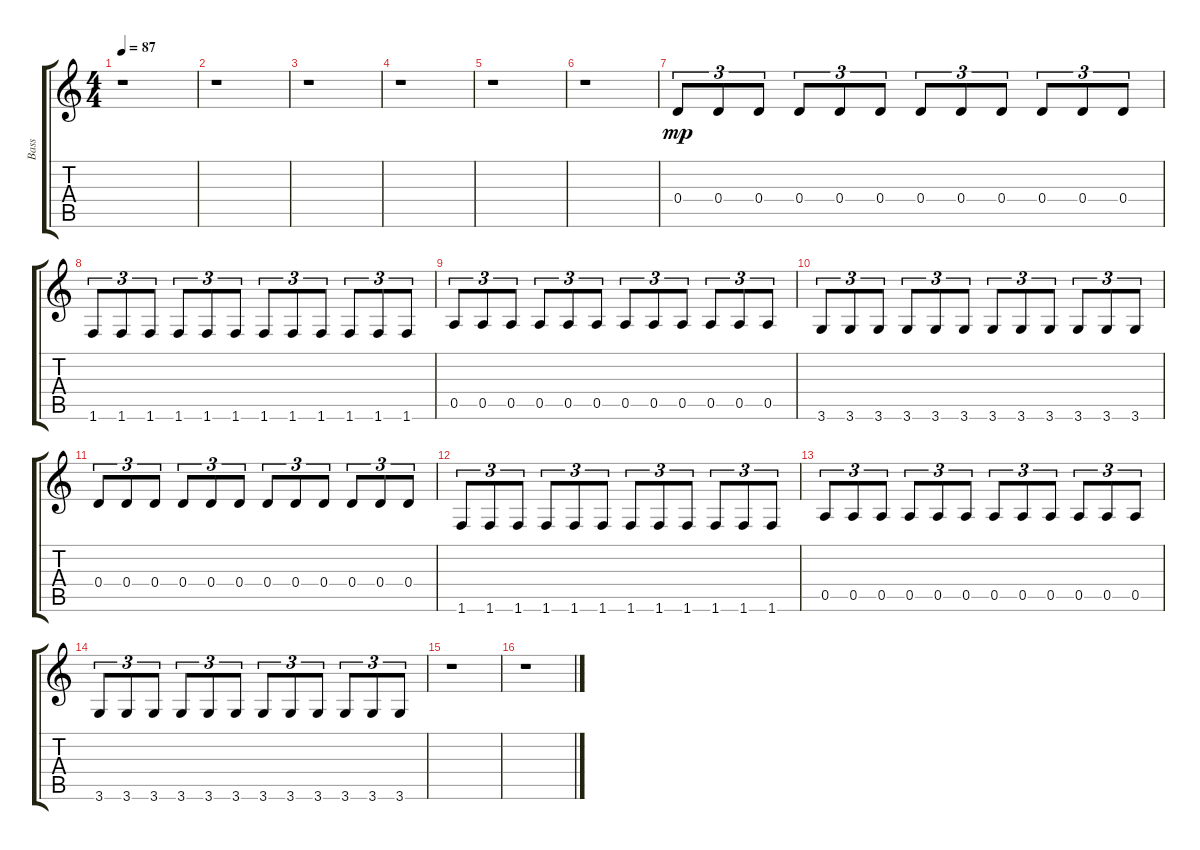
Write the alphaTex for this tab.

\track ("Bass" "Bass") {instrument electricbasspick}
\staff {score tabs}
\tuning (E4 B3 G3 D3 A2 E2) {hide}
\ts (4 4)
\tempo 87
\clef g2
\ks c
r.1{dy mp} |
r.1 |
r.1 |
r.1 |
r.1 |
r.1 |
0.4.8{tu (3 2)} 0.4.8{tu (3 2)} 0.4.8{tu (3 2)} 0.4.8{tu (3 2)} 0.4.8{tu (3 2)} 0.4.8{tu (3 2)} 0.4.8{tu (3 2)} 0.4.8{tu (3 2)} 0.4.8{tu (3 2)} 0.4.8{tu (3 2)} 0.4.8{tu (3 2)} 0.4.8{tu (3 2)} |
1.6.8{tu (3 2)} 1.6.8{tu (3 2)} 1.6.8{tu (3 2)} 1.6.8{tu (3 2)} 1.6.8{tu (3 2)} 1.6.8{tu (3 2)} 1.6.8{tu (3 2)} 1.6.8{tu (3 2)} 1.6.8{tu (3 2)} 1.6.8{tu (3 2)} 1.6.8{tu (3 2)} 1.6.8{tu (3 2)} |
0.5.8{tu (3 2)} 0.5.8{tu (3 2)} 0.5.8{tu (3 2)} 0.5.8{tu (3 2)} 0.5.8{tu (3 2)} 0.5.8{tu (3 2)} 0.5.8{tu (3 2)} 0.5.8{tu (3 2)} 0.5.8{tu (3 2)} 0.5.8{tu (3 2)} 0.5.8{tu (3 2)} 0.5.8{tu (3 2)} |
3.6.8{tu (3 2)} 3.6.8{tu (3 2)} 3.6.8{tu (3 2)} 3.6.8{tu (3 2)} 3.6.8{tu (3 2)} 3.6.8{tu (3 2)} 3.6.8{tu (3 2)} 3.6.8{tu (3 2)} 3.6.8{tu (3 2)} 3.6.8{tu (3 2)} 3.6.8{tu (3 2)} 3.6.8{tu (3 2)} |
0.4.8{tu (3 2)} 0.4.8{tu (3 2)} 0.4.8{tu (3 2)} 0.4.8{tu (3 2)} 0.4.8{tu (3 2)} 0.4.8{tu (3 2)} 0.4.8{tu (3 2)} 0.4.8{tu (3 2)} 0.4.8{tu (3 2)} 0.4.8{tu (3 2)} 0.4.8{tu (3 2)} 0.4.8{tu (3 2)} |
1.6.8{tu (3 2)} 1.6.8{tu (3 2)} 1.6.8{tu (3 2)} 1.6.8{tu (3 2)} 1.6.8{tu (3 2)} 1.6.8{tu (3 2)} 1.6.8{tu (3 2)} 1.6.8{tu (3 2)} 1.6.8{tu (3 2)} 1.6.8{tu (3 2)} 1.6.8{tu (3 2)} 1.6.8{tu (3 2)} |
0.5.8{tu (3 2)} 0.5.8{tu (3 2)} 0.5.8{tu (3 2)} 0.5.8{tu (3 2)} 0.5.8{tu (3 2)} 0.5.8{tu (3 2)} 0.5.8{tu (3 2)} 0.5.8{tu (3 2)} 0.5.8{tu (3 2)} 0.5.8{tu (3 2)} 0.5.8{tu (3 2)} 0.5.8{tu (3 2)} |
3.6.8{tu (3 2)} 3.6.8{tu (3 2)} 3.6.8{tu (3 2)} 3.6.8{tu (3 2)} 3.6.8{tu (3 2)} 3.6.8{tu (3 2)} 3.6.8{tu (3 2)} 3.6.8{tu (3 2)} 3.6.8{tu (3 2)} 3.6.8{tu (3 2)} 3.6.8{tu (3 2)} 3.6.8{tu (3 2)} |
r.1 |
r.1
